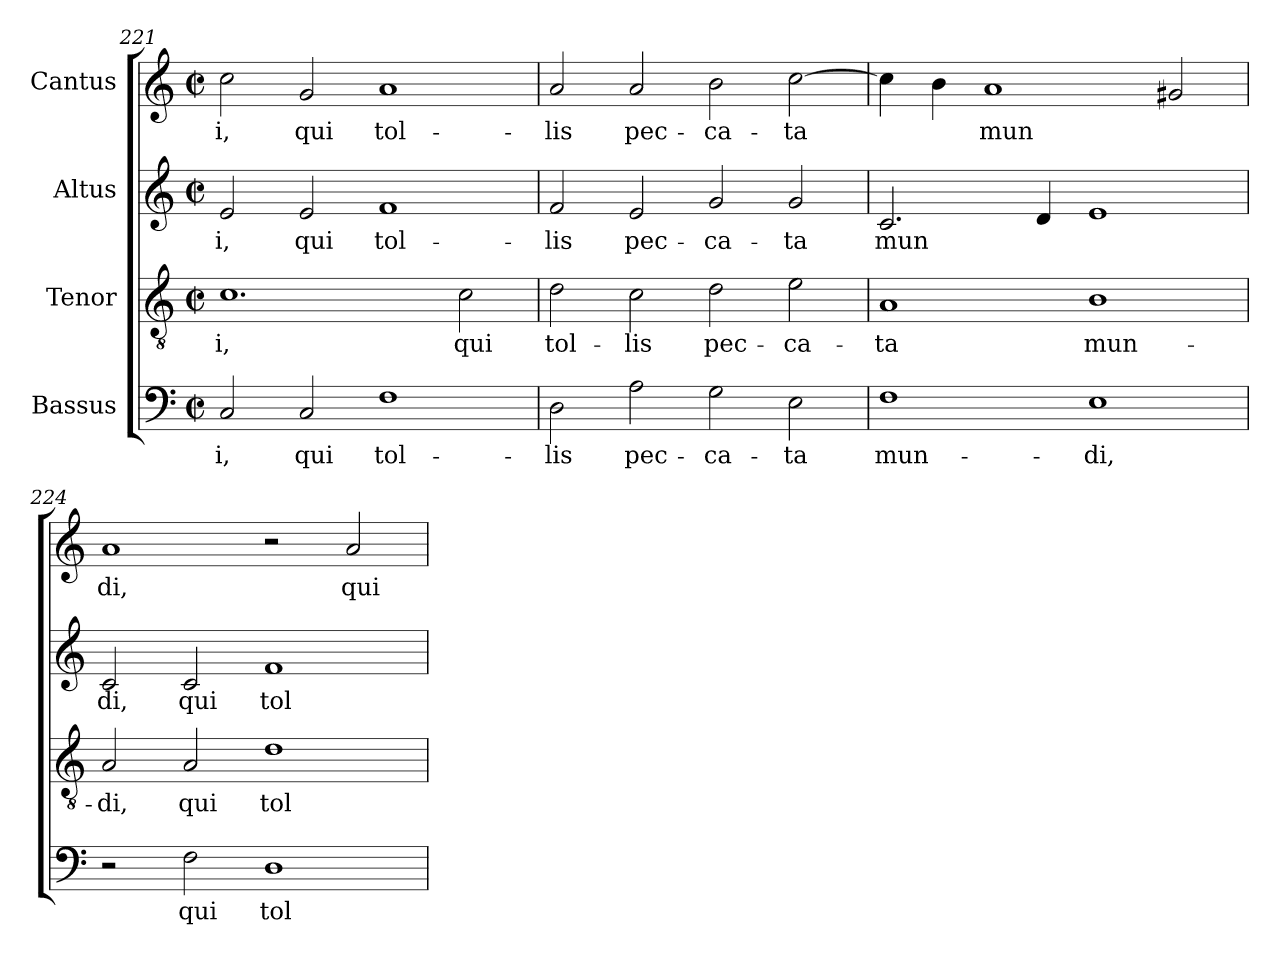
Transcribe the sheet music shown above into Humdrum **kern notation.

**kern	**text	**kern	**text	**kern	**text	**kern	**text
*part4	*part4	*part3	*part3	*part2	*part2	*part1	*part1
*staff4	*staff4	*staff3	*staff3	*staff2	*staff2	*staff1	*staff1
*I"Bassus	*	*I"Tenor	*	*I"Altus	*	*I"Cantus	*
*clefF4	*	*clefGv2	*	*clefG2	*	*clefG2	*
*k[]	*	*k[]	*	*k[]	*	*k[]	*
*C:	*	*C:	*	*C:	*	*C:	*
*M2/2	*	*M2/2	*	*M2/2	*	*M2/2	*
*met(c|)	*	*met(c|)	*	*met(c|)	*	*met(c|)	*
=221	=221	=221	=221	=221	=221	=221	=221
!	!LO:LY:b:cj	!	!LO:LY:b	!	!LO:LY:b:cj	!	!LO:LY:b:cj
2C/	-i,	1.c	-i,	2e/	-i,	2cc\	-i,
!	!LO:LY:b:cj	!	!	!	!LO:LY:b:cj	!	!LO:LY:b:cj
2C/	qui	.	.	2e/	qui	2g/	qui
!	!LO:LY:b:cj	!	!	!	!LO:LY:b:cj	!	!LO:LY:b:cj
1F	tol-	.	.	1f	tol-	1a	tol-
!	!	!	!LO:LY:b	!	!	!	!
.	.	2c\	qui	.	.	.	.
=222	=222	=222	=222	=222	=222	=222	=222
!	!LO:LY:b:cj	!	!LO:LY:b	!	!LO:LY:b:cj	!	!LO:LY:b:cj
2D\	-lis	2d\	tol-	2f/	-lis	2a/	-lis
!	!LO:LY:b:cj	!	!LO:LY:b	!	!LO:LY:b:cj	!	!LO:LY:b:cj
2A\	pec-	2c\	-lis	2e/	pec-	2a/	pec-
!	!LO:LY:b:cj	!	!LO:LY:b	!	!LO:LY:b:cj	!	!LO:LY:b:cj
2G\	-ca-	2d\	pec-	2g/	-ca-	2b\	-ca-
!	!LO:LY:b:cj	!	!LO:LY:b	!	!LO:LY:b:cj	!	!LO:LY:b:cj
2E\	-ta	2e\	-ca-	2g/	-ta	[<2cc\	-ta
!!LO:LB:g=z
=223	=223	=223	=223	=223	=223	=223	=223
!	!LO:LY:b:cj	!	!LO:LY:b	!	!LO:LY:b:cj	!	!LO:LY:b:cj
1F	mun-	1A	-ta	2.c/	mun-	4cc\]	.
!	!	!	!	!	!	!	!LO:LY:b:cj
.	.	.	.	.	.	4b\	.
!	!	!	!	!	!	!	!LO:LY:b:cj
.	.	.	.	.	.	1a	mun-
!	!	!	!	!	!LO:LY:b:cj	!	!
.	.	.	.	4d/	--	.	.
!	!LO:LY:b:cj	!	!LO:LY:b	!	!LO:LY:b:cj	!	!
1E	-di,	1B	mun-	1e	--	.	.
!	!	!	!	!	!	!	!LO:LY:b:cj
.	.	.	.	.	.	2g#X/	--
=224	=224	=224	=224	=224	=224	=224	=224
!	!	!	!LO:LY:b	!	!LO:LY:b:cj	!	!LO:LY:b:cj
2r	.	2A/	-di,	2c/	-di,	1a	-di,
!	!LO:LY:b:cj	!	!LO:LY:b	!	!LO:LY:b:cj	!	!
2F\	qui	2A/	qui	2c/	qui	.	.
!	!LO:LY:b:cj	!	!LO:LY:b	!	!LO:LY:b:cj	!	!
1D	tol-	1d	tol-	1f	tol-	2r	.
!	!	!	!	!	!	!	!LO:LY:b:cj
.	.	.	.	.	.	2a/	qui
=	=	=	=	=	=	=	=
*-	*-	*-	*-	*-	*-	*-	*-
